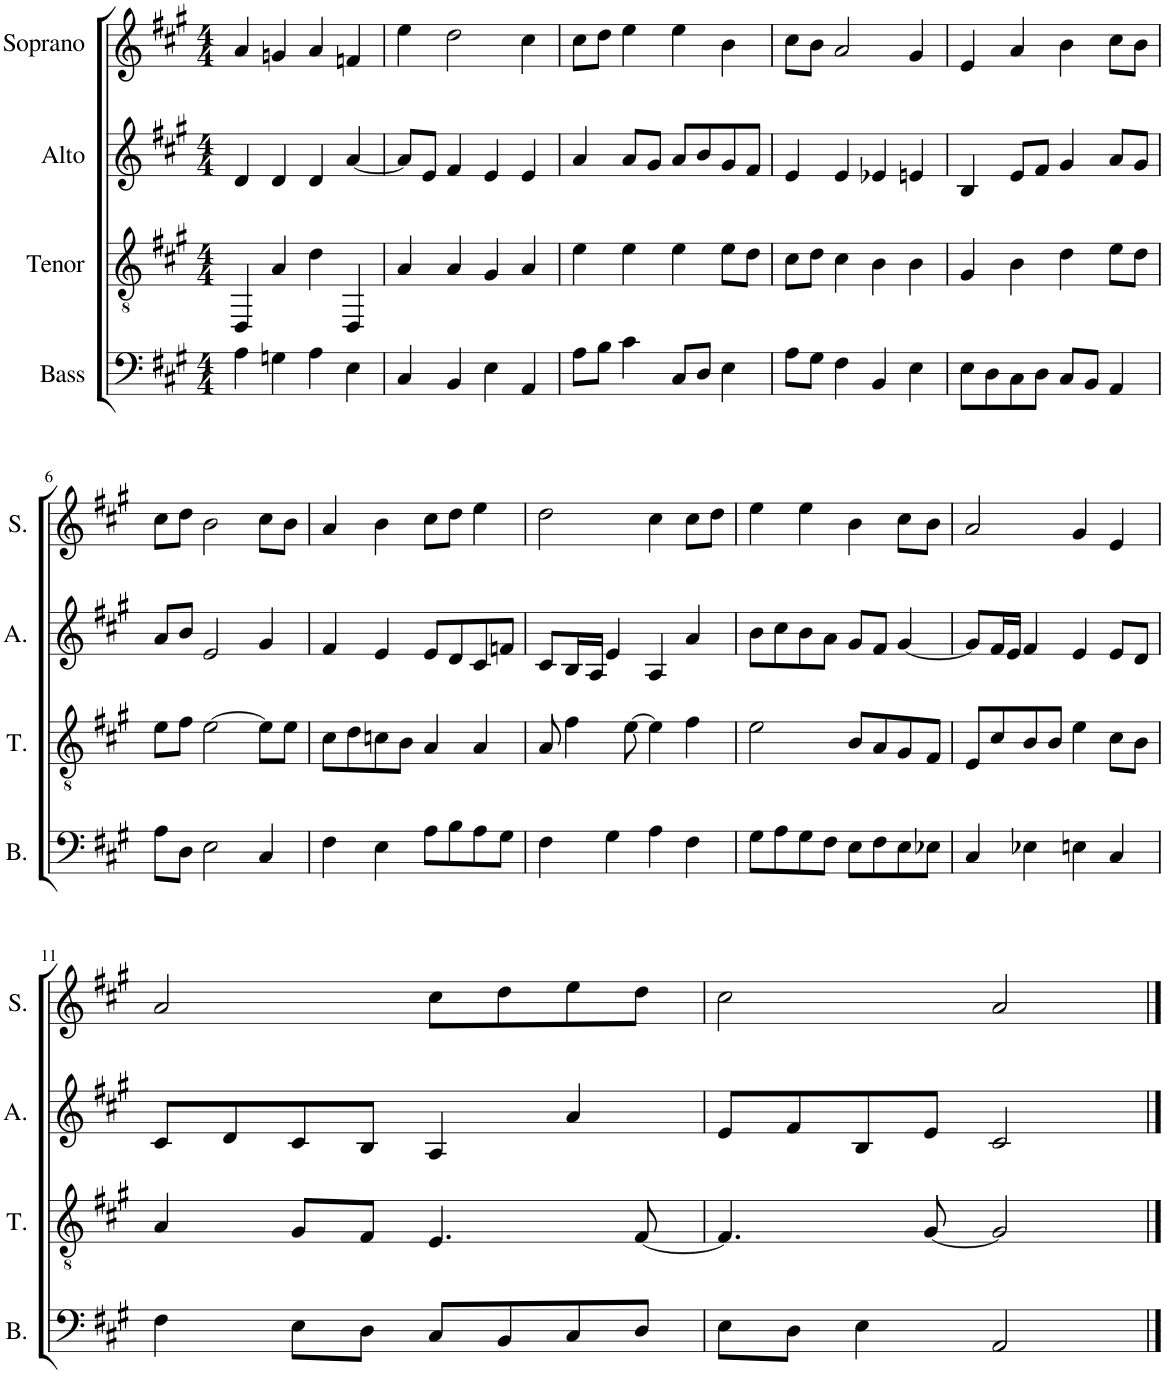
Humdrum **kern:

**kern	**kern	**kern	**kern
*part4	*part3	*part2	*part1
*staff4	*staff3	*staff2	*staff1
*I"Bass	*I"Tenor	*I"Alto	*I"Soprano
*I'B.	*I'T.	*I'A.	*I'S.
*clefF4	*clefGv2	*clefG2	*clefG2
*k[f#c#g#]	*k[f#c#g#]	*k[f#c#g#]	*k[f#c#g#]
*M4/4	*M4/4	*M4/4	*M4/4
=1	=1	=1	=1
4A\	4DD/	4d/	4a/
4Gn\	4A/	4d/	4gn/
4A\	4d\	4d/	4a/
4E\	4DD/	[4a/	4fn/
=2	=2	=2	=2
4C#/	4A/	8a/L]	4ee\
.	.	8e/J	.
4BB/	4A/	4f#/	2dd\
4E\	4G#/	4e/	.
4AA/	4A/	4e/	4cc#\
=3	=3	=3	=3
8A\L	4e\	4a/	8cc#\L
8B\J	.	.	8dd\J
4c#\	4e\	8a/L	4ee\
.	.	8g#/J	.
8C#/L	4e\	8a/L	4ee\
8D/J	.	8b/	.
4E\	8e\L	8g#/	4b\
.	8d\J	8f#/J	.
=4	=4	=4	=4
8A\L	8c#\L	4e/	8cc#\L
8G#\J	8d\J	.	8b\J
4F#\	4c#\	4e/	2a/
4BB/	4B\	4e-X/	.
4E\	4B\	4en/	4g#/
=5	=5	=5	=5
8E\L	4G#/	4B/	4e/
8D\	.	.	.
8C#\	4B\	8e/L	4a/
8D\J	.	8f#/J	.
8C#/L	4d\	4g#/	4b\
8BB/J	.	.	.
4AA/	8e\L	8a/L	8cc#\L
.	8d\J	8g#/J	8b\J
!!LO:LB:g=z
=6	=6	=6	=6
8A\L	8e\L	8a/L	8cc#\L
8D\J	8f#\J	8b/J	8dd\J
2E\	[2e\	2e/	2b\
4C#/	8e\L]	4g#/	8cc#\L
.	8e\J	.	8b\J
=7	=7	=7	=7
4F#\	8c#\L	4f#/	4a/
.	8d\	.	.
4E\	8cn\	4e/	4b\
.	8B\J	.	.
8A\L	4A/	8e/L	8cc#\L
8B\	.	8d/	8dd\J
8A\	4A/	8c#/	4ee\
8G#\J	.	8fn/J	.
=8	=8	=8	=8
4F#\	8A/	8c#/L	2dd\
.	4f#\	16B/L	.
.	.	16A/JJ	.
4G#\	.	4e/	.
.	[8e\	.	.
4A\	4e\]	4A/	4cc#\
4F#\	4f#\	4a/	8cc#\L
.	.	.	8dd\J
=9	=9	=9	=9
8G#\L	2e\	8b\L	4ee\
8A\	.	8cc#\	.
8G#\	.	8b\	4ee\
8F#\J	.	8a\J	.
8E\L	8B/L	8g#/L	4b\
8F#\	8A/	8f#/J	.
8E\	8G#/	[4g#/	8cc#\L
8E-X\J	8F#/J	.	8b\J
=10	=10	=10	=10
4C#/	8E/L	8g#/L]	2a/
.	8c#/	16f#/L	.
.	.	16e/JJ	.
4E-X\	8B/	4f#/	.
.	8B/J	.	.
4En\	4e\	4e/	4g#/
4C#/	8c#\L	8e/L	4e/
.	8B\J	8d/J	.
!!LO:LB:g=z
=11	=11	=11	=11
4F#\	4A/	8c#/L	2a/
.	.	8d/	.
8E\L	8G#/L	8c#/	.
8D\J	8F#/J	8B/J	.
8C#/L	4.E/	4A/	8cc#\L
8BB/	.	.	8dd\
8C#/	.	4a/	8ee\
8D/J	[8F#/	.	8dd\J
=12	=12	=12	=12
8E\L	4.F#/]	8e/L	2cc#\
8D\J	.	8f#/	.
4E\	.	8B/	.
.	[8G#/	8e/J	.
2AA/	2G#/]	2c#/	2a/
==	==	==	==
*-	*-	*-	*-
